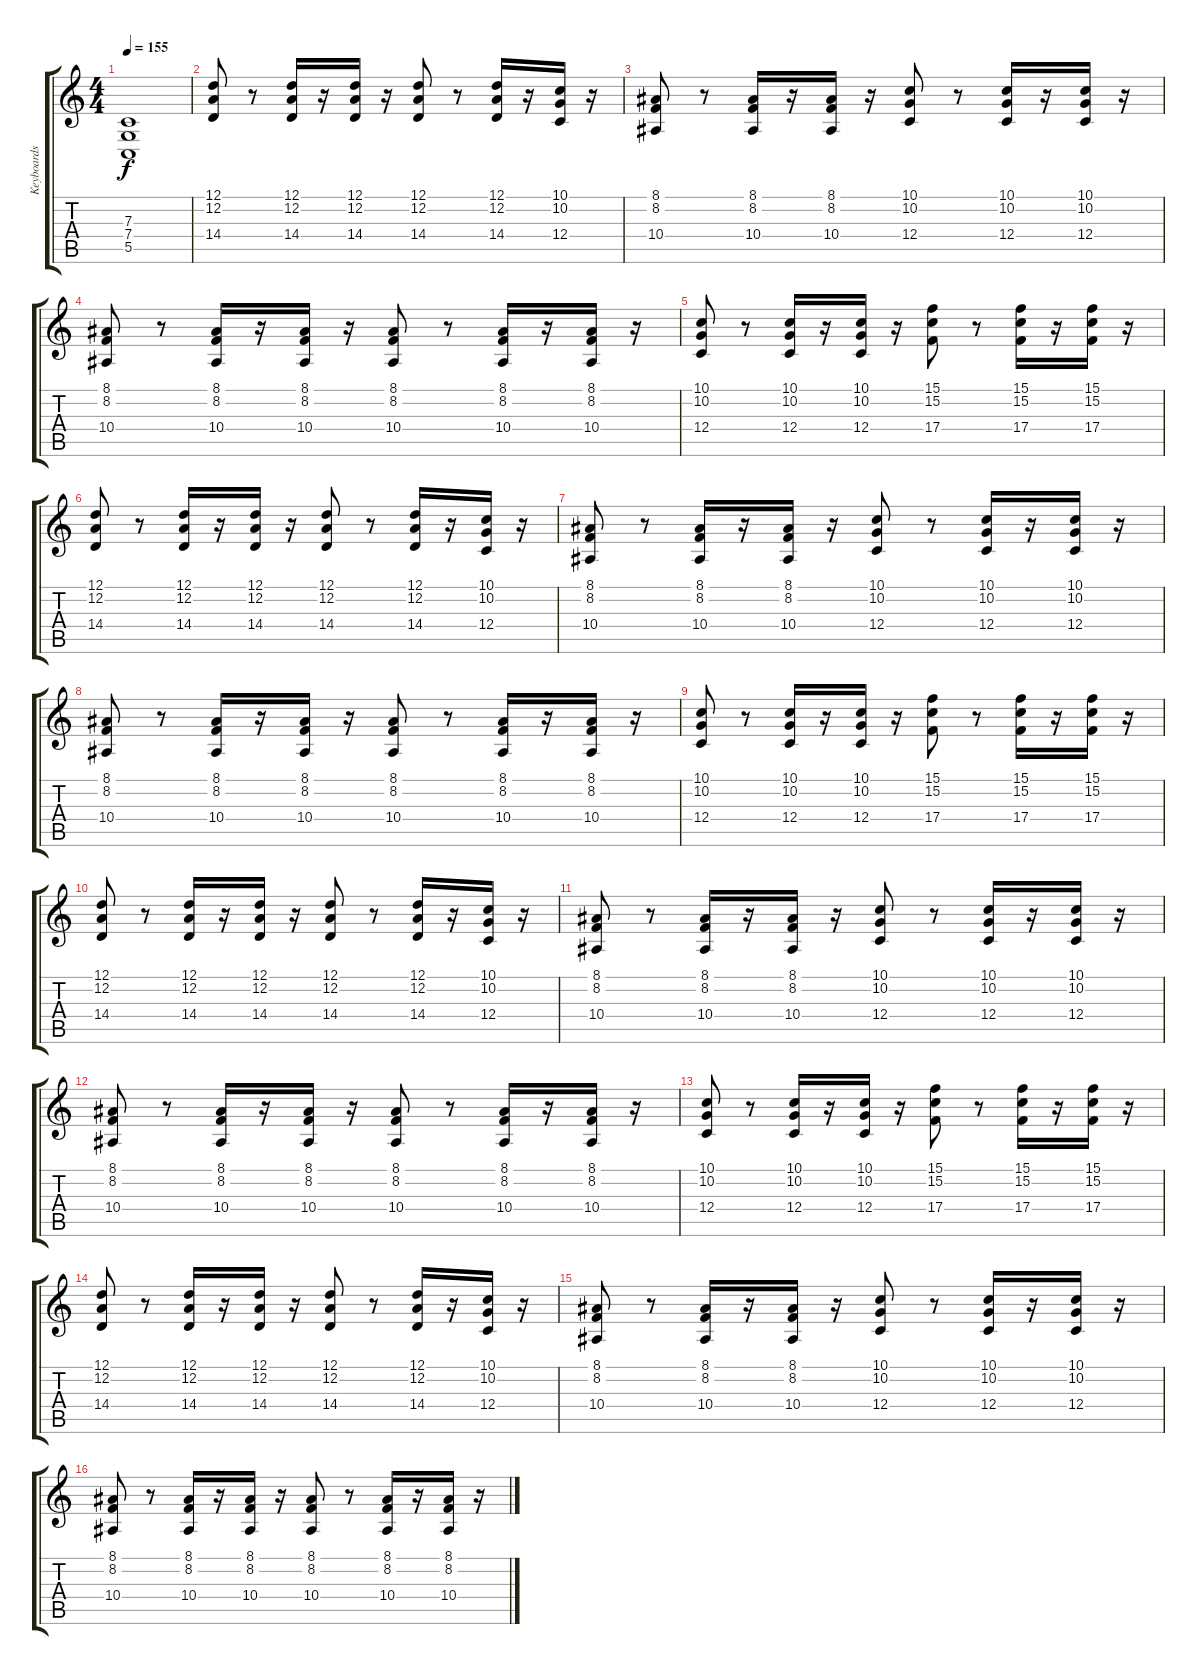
\track ("Keyboards" "Keyboards") {instrument stringensemble1}
\staff {score tabs}
\tuning (D4 A3 F3 C3 G2 D2) {hide}
\ts (4 4)
\tempo 155
\clef g2
\ks c
(7.3 7.4 5.5).1{dy f instrument reversecymbal} |
(12.1 12.2 14.4).8{instrument stringensemble1} r.8 (12.1 12.2 14.4).16 r.16 (12.1 12.2 14.4).16 r.16 (12.1 12.2 14.4).8 r.8 (12.1 12.2 14.4).16 r.16 (10.1 10.2 12.4).16 r.16 |
(8.1 8.2 10.4).8 r.8 (8.1 8.2 10.4).16 r.16 (8.1 8.2 10.4).16 r.16 (10.1 10.2 12.4).8 r.8 (10.1 10.2 12.4).16 r.16 (10.1 10.2 12.4).16 r.16 |
(8.1 8.2 10.4).8 r.8 (8.1 8.2 10.4).16 r.16 (8.1 8.2 10.4).16 r.16 (8.1 8.2 10.4).8 r.8 (8.1 8.2 10.4).16 r.16 (8.1 8.2 10.4).16 r.16 |
(10.1 10.2 12.4).8 r.8 (10.1 10.2 12.4).16 r.16 (10.1 10.2 12.4).16 r.16 (15.1 15.2 17.4).8 r.8 (15.1 15.2 17.4).16 r.16 (15.1 15.2 17.4).16 r.16 |
(12.1 12.2 14.4).8 r.8 (12.1 12.2 14.4).16 r.16 (12.1 12.2 14.4).16 r.16 (12.1 12.2 14.4).8 r.8 (12.1 12.2 14.4).16 r.16 (10.1 10.2 12.4).16 r.16 |
(8.1 8.2 10.4).8 r.8 (8.1 8.2 10.4).16 r.16 (8.1 8.2 10.4).16 r.16 (10.1 10.2 12.4).8 r.8 (10.1 10.2 12.4).16 r.16 (10.1 10.2 12.4).16 r.16 |
(8.1 8.2 10.4).8 r.8 (8.1 8.2 10.4).16 r.16 (8.1 8.2 10.4).16 r.16 (8.1 8.2 10.4).8 r.8 (8.1 8.2 10.4).16 r.16 (8.1 8.2 10.4).16 r.16 |
(10.1 10.2 12.4).8 r.8 (10.1 10.2 12.4).16 r.16 (10.1 10.2 12.4).16 r.16 (15.1 15.2 17.4).8 r.8 (15.1 15.2 17.4).16 r.16 (15.1 15.2 17.4).16 r.16 |
(12.1 12.2 14.4).8 r.8 (12.1 12.2 14.4).16 r.16 (12.1 12.2 14.4).16 r.16 (12.1 12.2 14.4).8 r.8 (12.1 12.2 14.4).16 r.16 (10.1 10.2 12.4).16 r.16 |
(8.1 8.2 10.4).8 r.8 (8.1 8.2 10.4).16 r.16 (8.1 8.2 10.4).16 r.16 (10.1 10.2 12.4).8 r.8 (10.1 10.2 12.4).16 r.16 (10.1 10.2 12.4).16 r.16 |
(8.1 8.2 10.4).8 r.8 (8.1 8.2 10.4).16 r.16 (8.1 8.2 10.4).16 r.16 (8.1 8.2 10.4).8 r.8 (8.1 8.2 10.4).16 r.16 (8.1 8.2 10.4).16 r.16 |
(10.1 10.2 12.4).8 r.8 (10.1 10.2 12.4).16 r.16 (10.1 10.2 12.4).16 r.16 (15.1 15.2 17.4).8 r.8 (15.1 15.2 17.4).16 r.16 (15.1 15.2 17.4).16 r.16 |
(12.1 12.2 14.4).8 r.8 (12.1 12.2 14.4).16 r.16 (12.1 12.2 14.4).16 r.16 (12.1 12.2 14.4).8 r.8 (12.1 12.2 14.4).16 r.16 (10.1 10.2 12.4).16 r.16 |
(8.1 8.2 10.4).8 r.8 (8.1 8.2 10.4).16 r.16 (8.1 8.2 10.4).16 r.16 (10.1 10.2 12.4).8 r.8 (10.1 10.2 12.4).16 r.16 (10.1 10.2 12.4).16 r.16 |
(8.1 8.2 10.4).8 r.8 (8.1 8.2 10.4).16 r.16 (8.1 8.2 10.4).16 r.16 (8.1 8.2 10.4).8 r.8 (8.1 8.2 10.4).16 r.16 (8.1 8.2 10.4).16 r.16
